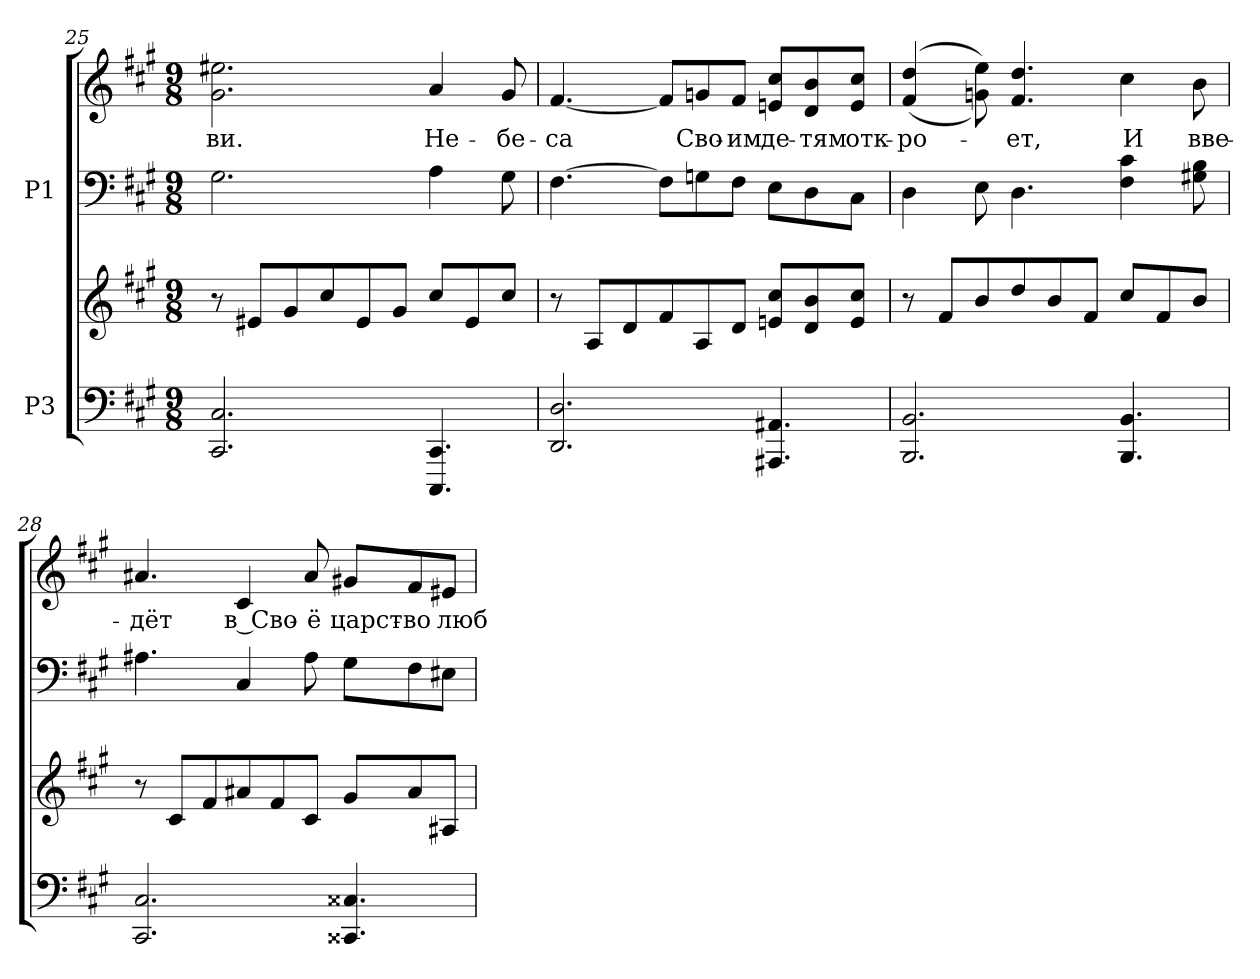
**kern	**kern	**kern	**kern	**text
*part2	*part2	*part1	*part1	*part1
*staff4	*staff3	*staff2	*staff1	*staff1
*I"P3	*	*I"P1	*	*
*clefF4	*clefG2	*clefF4	*clefG2	*
*k[f#c#g#]	*k[f#c#g#]	*k[f#c#g#]	*k[f#c#g#]	*
*A:	*A:	*A:	*A:	*
*M9/8	*M9/8	*M9/8	*M9/8	*
=25	=25	=25	=25	=25
!	!	!	!	!LO:LY:b:color=#000000
2.CC#i/ 2.C#i	8r	2.G#i\	2.g#i\ 2.ee#Xi	-ви.
.	8e#Xi/L	.	.	.
.	8g#i/	.	.	.
.	8cc#i/	.	.	.
.	8e#i/	.	.	.
.	8g#i/J	.	.	.
!	!	!	!	!LO:LY:b:color=#000000
4.CCC#i/ 4.CC#i	8cc#i/L	4Ai\	4ai/	Не-
.	8e#i/	.	.	.
!	!	!	!	!LO:LY:b:color=#000000
.	8cc#i/J	8G#i\	8g#i/	-бе-
!!LO:LB:g=z
=26	=26	=26	=26	=26
!	!	!	!	!LO:LY:b:color=#000000
2.DDi/ 2.Di	8r	[>4.F#i\	[<4.f#i/	-са
.	8Ai/L	.	.	.
.	8di/	.	.	.
.	8f#i/	8F#i\L]	8f#i/L]	.
!	!	!	!	!LO:LY:b:color=#000000
.	8Ai/	8Gni\	8gni/	Сво-
!	!	!	!	!LO:LY:b:color=#000000
.	8di/J	8F#i\J	8f#i/J	-им
!	!	!	!	!LO:LY:b:color=#000000
4.AAA#Xi/ 4.AA#Xi	8eni/ 8cc#iL	8Ei\L	8eni/ 8cc#i/L	де-
!	!	!	!	!LO:LY:b:color=#000000
.	8di/ 8bi	8Di\	8di/ 8bi/	-тям
!	!	!	!	!LO:LY:b:color=#000000
.	8ei/ 8cc#iJ	8C#i\J	8ei/ 8cc#i/J	отк-
=27	=27	=27	=27	=27
!	!	!	!	!LO:LY:b:color=#000000
2.BBBi/ 2.BBi	8r	4Di\	((4f#i/ 4ddi	-ро-
.	8f#i/L	.	.	.
.	8bi/	8Ei\	8gni\ 8eei))	.
!	!	!	!	!LO:LY:b:color=#000000
.	8ddi/	4.Di\	4.f#i/ 4.ddi	-ет,
.	8bi/	.	.	.
.	8f#i/J	.	.	.
!	!	!	!	!LO:LY:b:color=#000000
4.BBBi/ 4.BBi	8cc#i/L	4F#i\ 4c#i	4cc#i\	И
.	8f#i/	.	.	.
!	!	!	!	!LO:LY:b:color=#000000
.	8bi/J	8G#Xi\ 8Bi	8bi\	вве-
=28	=28	=28	=28	=28
!	!	!	!	!LO:LY:b:color=#000000
2.CC#i/ 2.C#i	8r	4.A#Xi\	4.a#Xi/	-дёт
.	8c#i/L	.	.	.
.	8f#i/	.	.	.
!	!	!	!	!LO:LY:b:color=#000000
.	8a#Xi/	4C#i/	4c#i/	в Сво-
.	8f#i/	.	.	.
!	!	!	!	!LO:LY:b:color=#000000
.	8c#i/J	8A#i\	8a#i/	-ё
!	!	!	!	!LO:LY:b:color=#000000
4.CC##Xi/ 4.C##Xi	8g#i/L	8G#i\L	8g#Xi/L	царст-
!	!	!	!	!LO:LY:b:color=#000000
.	8a#i/	8F#i\	8f#i/	-во
!	!	!	!	!LO:LY:b:color=#000000
.	8A#Xi/J	8E#Xi\J	8e#Xi/J	люб-
=	=	=	=	=
*-	*-	*-	*-	*-
